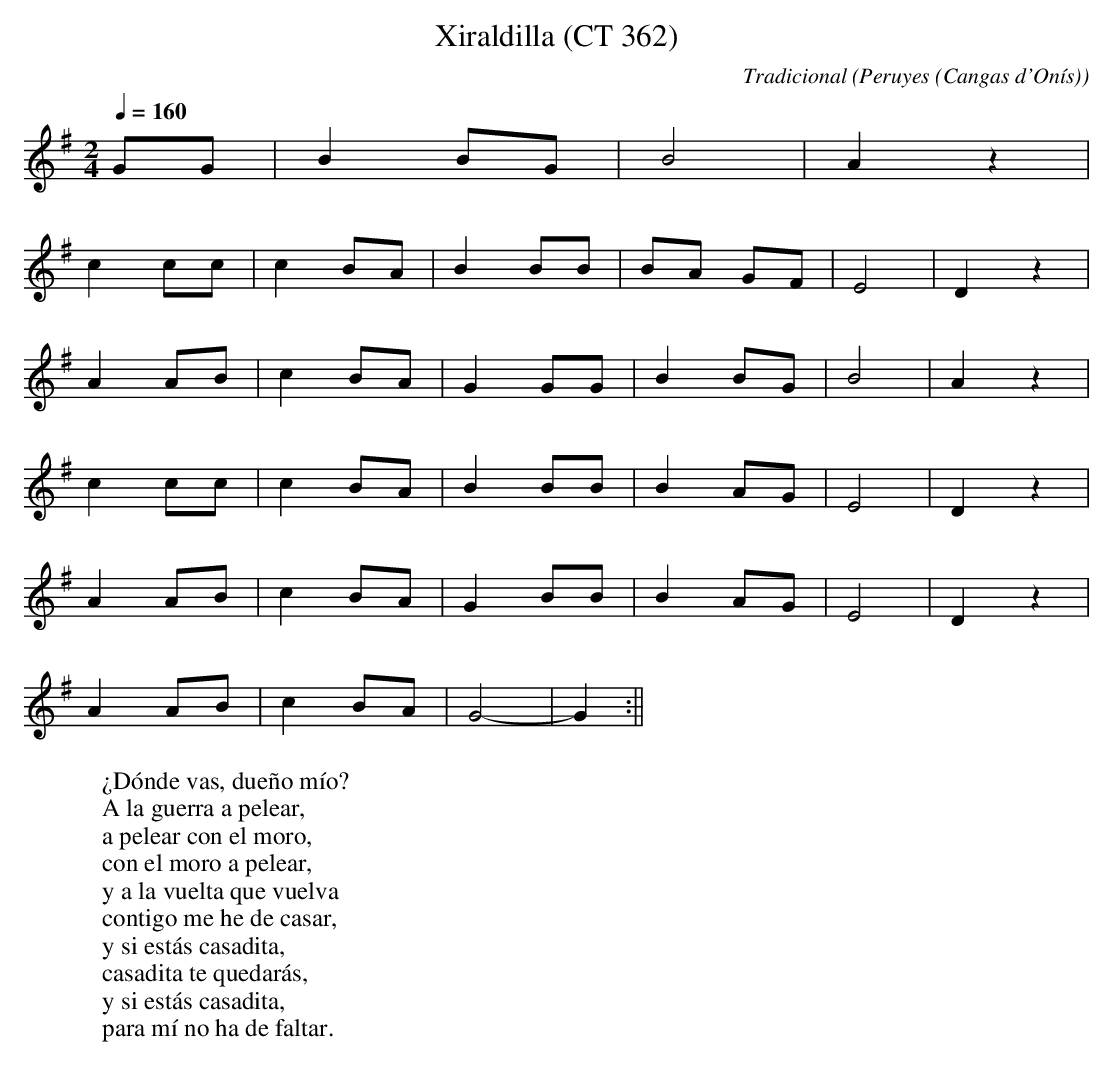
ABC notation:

X:1
T:Xiraldilla (CT 362)
C:Tradicional
O:Peruyes (Cangas d'Onís)
M:2/4
L:1/8
Q:1/4=160
K:G
GG|B2 BG|B4|A2 z2|
c2 cc|c2 BA|B2 BB|BA GF|E4|D2 z2|
A2 AB|c2 BA|G2 GG|B2 BG|B4|A2 z2|
c2 cc|c2 BA|B2 BB|B2 AG|E4|D2 z2|
A2 AB|c2 BA|G2 BB|B2 AG|E4|D2 z2|
A2 AB|c2 BA|G4-|G2 :||
W:¿Dónde vas, dueño mío?
W:A la guerra a pelear,
W:a pelear con el moro,
W:con el moro a pelear,
W:y a la vuelta que vuelva
W:contigo me he de casar,
W:y si estás casadita,
W:casadita te quedarás,
W:y si estás casadita,
W:para mí no ha de faltar.
W:
